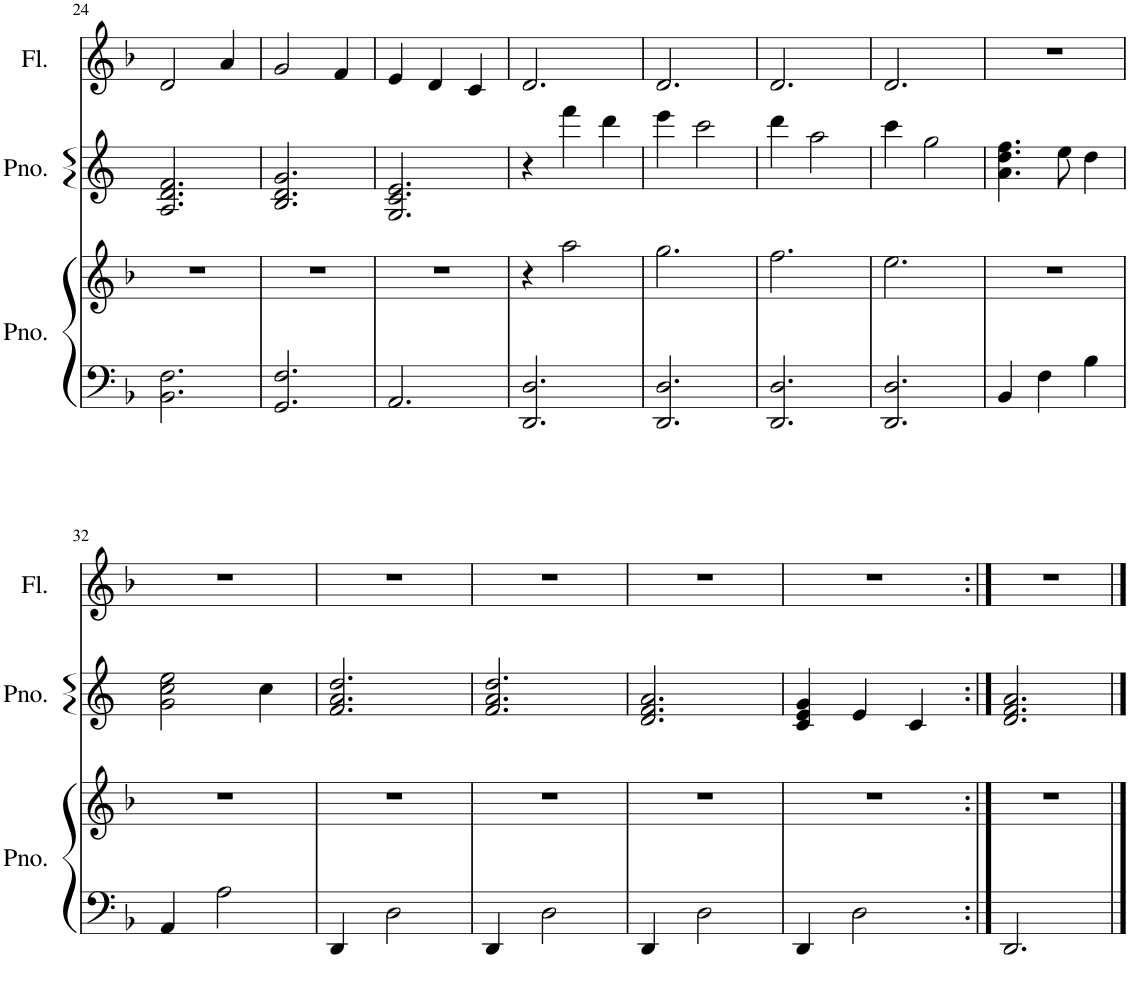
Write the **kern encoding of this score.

**kern	**kern	**kern	**kern
*part3	*part3	*part2	*part1
*staff4	*staff3	*staff2	*staff1
*I"Piano	*	*I"Piano	*I"Flute
*I'Pno.	*	*I'Pno.	*I'Fl.
!!LO:PB:g=z
*clefF4	*clefG2	*clefG2	*clefG2
*k[b-]	*k[b-]	*k[]	*k[b-]
*M3/4	*M3/4	*M3/4	*M3/4
=24	=24	=24	=24
2.BB-\ 2.F\	2.r	2.A/ 2.d/ 2.f/	2d/
.	.	.	4a/
=25	=25	=25	=25
2.GG/ 2.F/	2.r	2.B/ 2.d/ 2.g/	2g/
.	.	.	4f/
=26	=26	=26	=26
2.AA/	2.r	2.G/ 2.c/ 2.e/	4e/
.	.	.	4d/
.	.	.	4c/
=27	=27	=27	=27
2.DD/ 2.D/	4r	4r	2.d/
.	2aa\	4fff\	.
.	.	4ddd\	.
=28	=28	=28	=28
2.DD/ 2.D/	2.gg\	4eee\	2.d/
.	.	2ccc\	.
=29	=29	=29	=29
2.DD/ 2.D/	2.ff\	4ddd\	2.d/
.	.	2aa\	.
=30	=30	=30	=30
2.DD/ 2.D/	2.ee\	4ccc\	2.d/
.	.	2gg\	.
=31	=31	=31	=31
4BB-/	2.r	4.a\ 4.dd\ 4.ff\	2.r
4F\	.	.	.
.	.	8ee\	.
4B-\	.	4dd\	.
!!LO:LB:g=z
=32	=32	=32	=32
4AA/	2.r	2g\ 2cc\ 2ee\	2.r
2A\	.	.	.
.	.	4cc\	.
=33	=33	=33	=33
4DD/	2.r	2.f/ 2.a/ 2.dd/	2.r
2D\	.	.	.
=34	=34	=34	=34
4DD/	2.r	2.f/ 2.a/ 2.dd/	2.r
2D\	.	.	.
=35	=35	=35	=35
4DD/	2.r	2.d/ 2.f/ 2.a/	2.r
2D\	.	.	.
=36	=36	=36	=36
4DD/	2.r	4c/ 4e/ 4g/	2.r
2D\	.	4e/	.
.	.	4c/	.
=37:|!	=37:|!	=37:|!	=37:|!
2.DD/	2.r	2.d/ 2.f/ 2.a/	2.r
==	==	==	==
*-	*-	*-	*-
